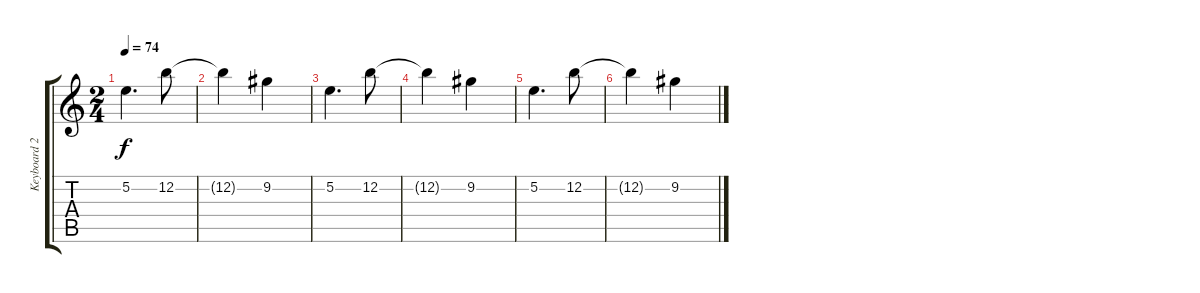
\track ("Keyboard 2" "Keyboard 2") {instrument pad4choir}
\staff {score tabs}
\tuning (E5 B4 G4 D4 A3 E3) {hide}
\ts (2 4)
\tempo 74
\clef g2
\ks c
5.2.4{d dy f volume 0 balance 16} 12.2.8 |
12.2{t}.4 9.2.4 |
5.2.4{d} 12.2.8 |
12.2{t}.4 9.2.4 |
5.2.4{d} 12.2.8 |
12.2{t}.4 9.2.4
